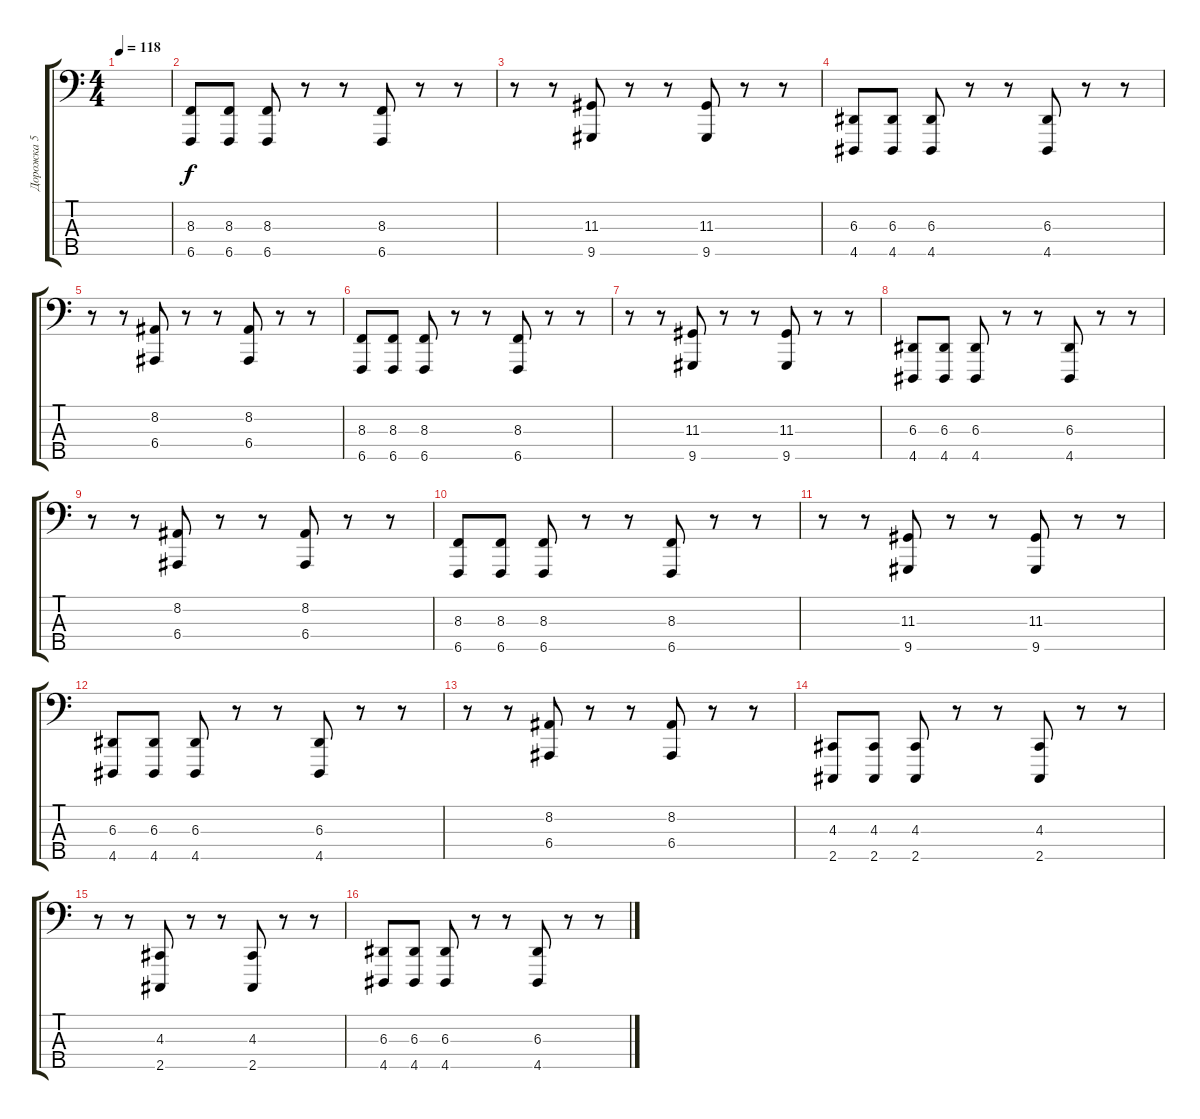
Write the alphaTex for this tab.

\track ("Дорожка 5" "Дорожка 5") {instrument lead2sawtooth}
\staff {score tabs}
\tuning (G2 D2 A1 E1 B0) {hide}
\ts (4 4)
\tempo 118
\clef f4
\ks c
|
(8.3 6.5).8 (8.3 6.5).8 (8.3 6.5).8 r.8 r.8 (8.3 6.5).8 r.8 r.8 |
r.8 r.8 (11.3 9.5).8 r.8 r.8 (11.3 9.5).8 r.8 r.8 |
(6.3 4.5).8 (6.3 4.5).8 (6.3 4.5).8 r.8 r.8 (6.3 4.5).8 r.8 r.8 |
r.8 r.8 (8.2 6.4).8 r.8 r.8 (8.2 6.4).8 r.8 r.8 |
(8.3 6.5).8 (8.3 6.5).8 (8.3 6.5).8 r.8 r.8 (8.3 6.5).8 r.8 r.8 |
r.8 r.8 (11.3 9.5).8 r.8 r.8 (11.3 9.5).8 r.8 r.8 |
(6.3 4.5).8 (6.3 4.5).8 (6.3 4.5).8 r.8 r.8 (6.3 4.5).8 r.8 r.8 |
r.8 r.8 (8.2 6.4).8 r.8 r.8 (8.2 6.4).8 r.8 r.8 |
(8.3 6.5).8 (8.3 6.5).8 (8.3 6.5).8 r.8 r.8 (8.3 6.5).8 r.8 r.8 |
r.8 r.8 (11.3 9.5).8 r.8 r.8 (11.3 9.5).8 r.8 r.8 |
(6.3 4.5).8 (6.3 4.5).8 (6.3 4.5).8 r.8 r.8 (6.3 4.5).8 r.8 r.8 |
r.8 r.8 (8.2 6.4).8 r.8 r.8 (8.2 6.4).8 r.8 r.8 |
(4.3 2.5).8 (4.3 2.5).8 (4.3 2.5).8 r.8 r.8 (4.3 2.5).8 r.8 r.8 |
r.8 r.8 (4.3 2.5).8 r.8 r.8 (4.3 2.5).8 r.8 r.8 |
(6.3 4.5).8 (6.3 4.5).8 (6.3 4.5).8 r.8 r.8 (6.3 4.5).8 r.8 r.8
